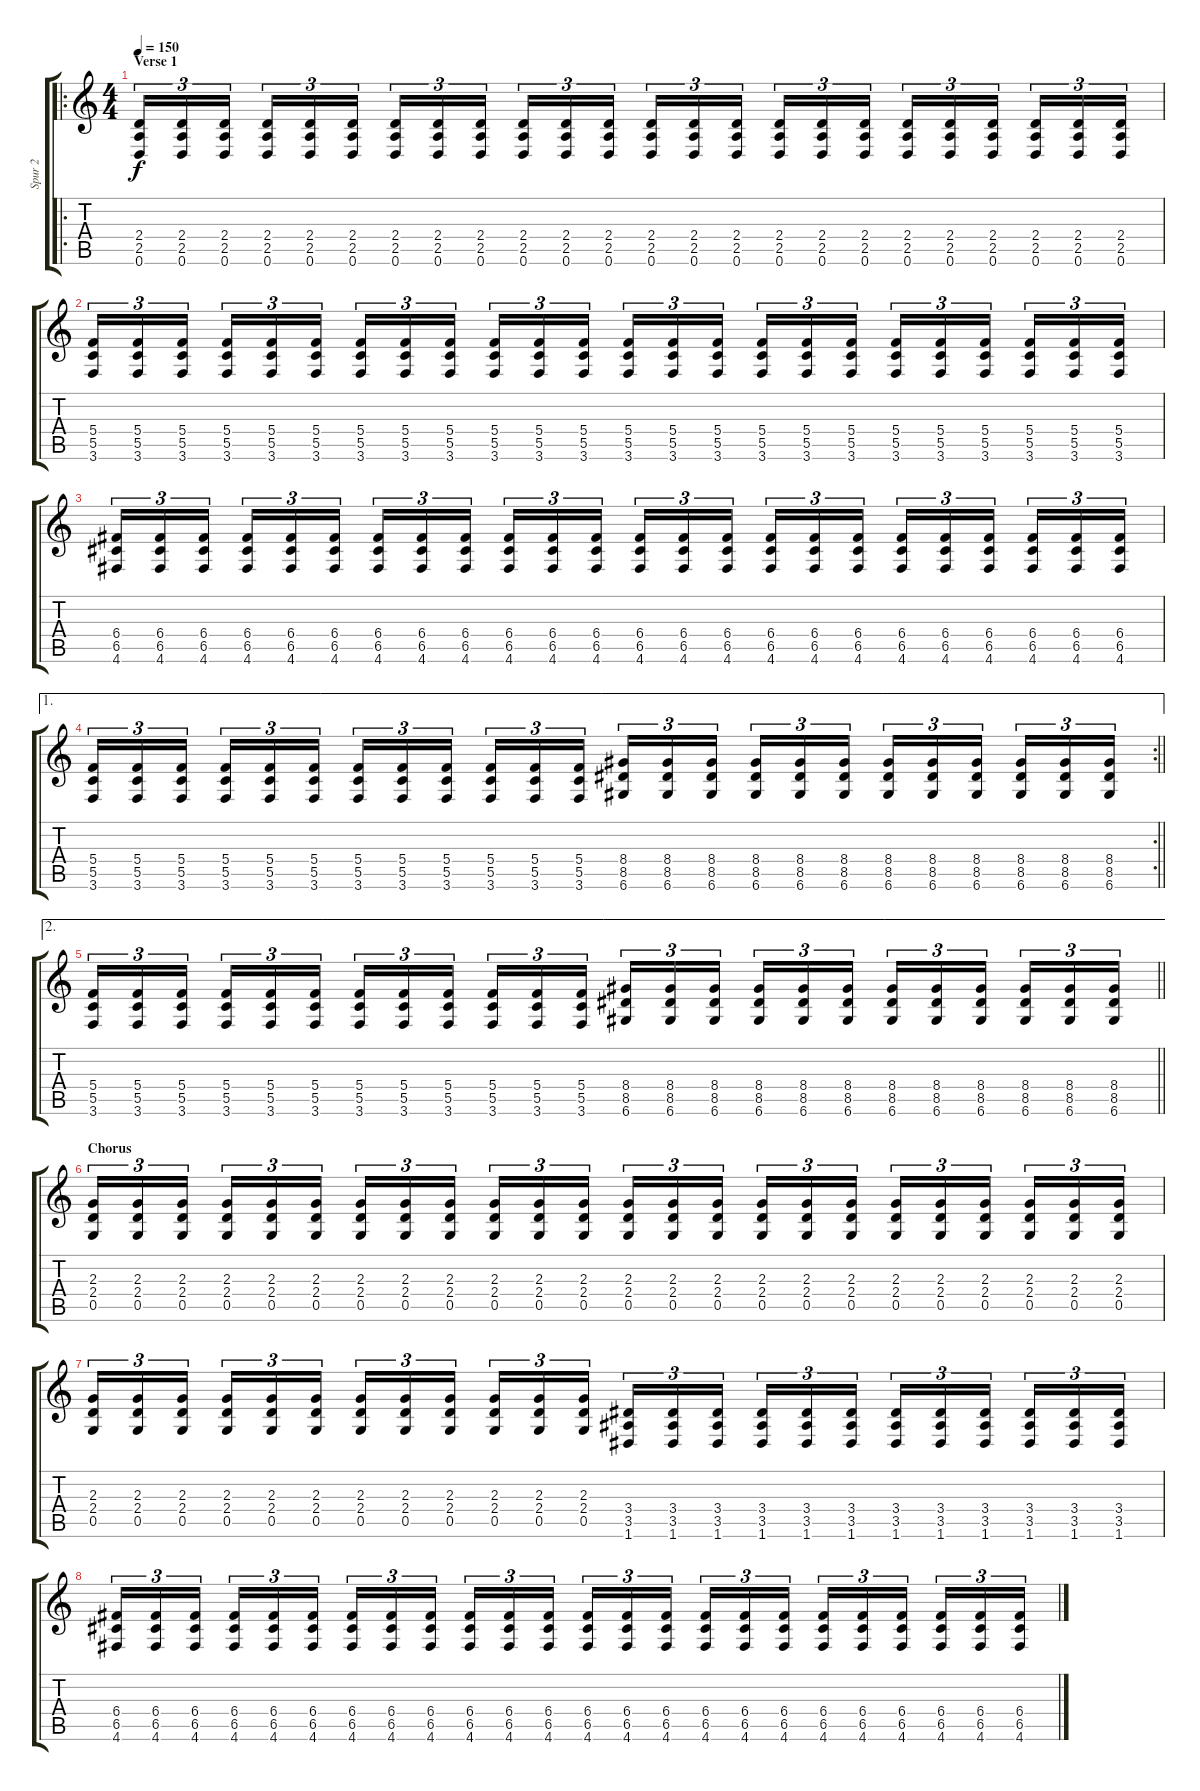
\track ("Spur 2" "Spur 2") {instrument distortionguitar}
\staff {score tabs}
\tuning (D4 A3 F3 C3 G2 D2) {hide}
\ro
\ts (4 4)
\section ("" "Verse 1")
\tempo 150
\clef g2
\ks c
(2.4 2.5 0.6).16{tu (3 2) dy f} (2.4 2.5 0.6).16{tu (3 2)} (2.4 2.5 0.6).16{tu (3 2) beam splitsecondary} (2.4 2.5 0.6).16{tu (3 2)} (2.4 2.5 0.6).16{tu (3 2)} (2.4 2.5 0.6).16{tu (3 2)} (2.4 2.5 0.6).16{tu (3 2)} (2.4 2.5 0.6).16{tu (3 2)} (2.4 2.5 0.6).16{tu (3 2) beam splitsecondary} (2.4 2.5 0.6).16{tu (3 2)} (2.4 2.5 0.6).16{tu (3 2)} (2.4 2.5 0.6).16{tu (3 2)} (2.4 2.5 0.6).16{tu (3 2)} (2.4 2.5 0.6).16{tu (3 2)} (2.4 2.5 0.6).16{tu (3 2) beam splitsecondary} (2.4 2.5 0.6).16{tu (3 2)} (2.4 2.5 0.6).16{tu (3 2)} (2.4 2.5 0.6).16{tu (3 2)} (2.4 2.5 0.6).16{tu (3 2)} (2.4 2.5 0.6).16{tu (3 2)} (2.4 2.5 0.6).16{tu (3 2) beam splitsecondary} (2.4 2.5 0.6).16{tu (3 2)} (2.4 2.5 0.6).16{tu (3 2)} (2.4 2.5 0.6).16{tu (3 2)} |
(5.4 5.5 3.6).16{tu (3 2)} (5.4 5.5 3.6).16{tu (3 2)} (5.4 5.5 3.6).16{tu (3 2) beam splitsecondary} (5.4 5.5 3.6).16{tu (3 2)} (5.4 5.5 3.6).16{tu (3 2)} (5.4 5.5 3.6).16{tu (3 2)} (5.4 5.5 3.6).16{tu (3 2)} (5.4 5.5 3.6).16{tu (3 2)} (5.4 5.5 3.6).16{tu (3 2) beam splitsecondary} (5.4 5.5 3.6).16{tu (3 2)} (5.4 5.5 3.6).16{tu (3 2)} (5.4 5.5 3.6).16{tu (3 2)} (5.4 5.5 3.6).16{tu (3 2)} (5.4 5.5 3.6).16{tu (3 2)} (5.4 5.5 3.6).16{tu (3 2) beam splitsecondary} (5.4 5.5 3.6).16{tu (3 2)} (5.4 5.5 3.6).16{tu (3 2)} (5.4 5.5 3.6).16{tu (3 2)} (5.4 5.5 3.6).16{tu (3 2)} (5.4 5.5 3.6).16{tu (3 2)} (5.4 5.5 3.6).16{tu (3 2) beam splitsecondary} (5.4 5.5 3.6).16{tu (3 2)} (5.4 5.5 3.6).16{tu (3 2)} (5.4 5.5 3.6).16{tu (3 2)} |
(6.4 6.5 4.6).16{tu (3 2)} (6.4 6.5 4.6).16{tu (3 2)} (6.4 6.5 4.6).16{tu (3 2) beam splitsecondary} (6.4 6.5 4.6).16{tu (3 2)} (6.4 6.5 4.6).16{tu (3 2)} (6.4 6.5 4.6).16{tu (3 2)} (6.4 6.5 4.6).16{tu (3 2)} (6.4 6.5 4.6).16{tu (3 2)} (6.4 6.5 4.6).16{tu (3 2) beam splitsecondary} (6.4 6.5 4.6).16{tu (3 2)} (6.4 6.5 4.6).16{tu (3 2)} (6.4 6.5 4.6).16{tu (3 2)} (6.4 6.5 4.6).16{tu (3 2)} (6.4 6.5 4.6).16{tu (3 2)} (6.4 6.5 4.6).16{tu (3 2) beam splitsecondary} (6.4 6.5 4.6).16{tu (3 2)} (6.4 6.5 4.6).16{tu (3 2)} (6.4 6.5 4.6).16{tu (3 2)} (6.4 6.5 4.6).16{tu (3 2)} (6.4 6.5 4.6).16{tu (3 2)} (6.4 6.5 4.6).16{tu (3 2) beam splitsecondary} (6.4 6.5 4.6).16{tu (3 2)} (6.4 6.5 4.6).16{tu (3 2)} (6.4 6.5 4.6).16{tu (3 2)} |
\ae 1
\rc 2
\barLineRight lightlight
(5.4 5.5 3.6).16{tu (3 2)} (5.4 5.5 3.6).16{tu (3 2)} (5.4 5.5 3.6).16{tu (3 2) beam splitsecondary} (5.4 5.5 3.6).16{tu (3 2)} (5.4 5.5 3.6).16{tu (3 2)} (5.4 5.5 3.6).16{tu (3 2)} (5.4 5.5 3.6).16{tu (3 2)} (5.4 5.5 3.6).16{tu (3 2)} (5.4 5.5 3.6).16{tu (3 2) beam splitsecondary} (5.4 5.5 3.6).16{tu (3 2)} (5.4 5.5 3.6).16{tu (3 2)} (5.4 5.5 3.6).16{tu (3 2)} (8.4 8.5 6.6).16{tu (3 2)} (8.4 8.5 6.6).16{tu (3 2)} (8.4 8.5 6.6).16{tu (3 2) beam splitsecondary} (8.4 8.5 6.6).16{tu (3 2)} (8.4 8.5 6.6).16{tu (3 2)} (8.4 8.5 6.6).16{tu (3 2)} (8.4 8.5 6.6).16{tu (3 2)} (8.4 8.5 6.6).16{tu (3 2)} (8.4 8.5 6.6).16{tu (3 2) beam splitsecondary} (8.4 8.5 6.6).16{tu (3 2)} (8.4 8.5 6.6).16{tu (3 2)} (8.4 8.5 6.6).16{tu (3 2)} |
\ae 2
\barLineRight lightlight
(5.4 5.5 3.6).16{tu (3 2)} (5.4 5.5 3.6).16{tu (3 2)} (5.4 5.5 3.6).16{tu (3 2) beam splitsecondary} (5.4 5.5 3.6).16{tu (3 2)} (5.4 5.5 3.6).16{tu (3 2)} (5.4 5.5 3.6).16{tu (3 2)} (5.4 5.5 3.6).16{tu (3 2)} (5.4 5.5 3.6).16{tu (3 2)} (5.4 5.5 3.6).16{tu (3 2) beam splitsecondary} (5.4 5.5 3.6).16{tu (3 2)} (5.4 5.5 3.6).16{tu (3 2)} (5.4 5.5 3.6).16{tu (3 2)} (8.4 8.5 6.6).16{tu (3 2)} (8.4 8.5 6.6).16{tu (3 2)} (8.4 8.5 6.6).16{tu (3 2) beam splitsecondary} (8.4 8.5 6.6).16{tu (3 2)} (8.4 8.5 6.6).16{tu (3 2)} (8.4 8.5 6.6).16{tu (3 2)} (8.4 8.5 6.6).16{tu (3 2)} (8.4 8.5 6.6).16{tu (3 2)} (8.4 8.5 6.6).16{tu (3 2) beam splitsecondary} (8.4 8.5 6.6).16{tu (3 2)} (8.4 8.5 6.6).16{tu (3 2)} (8.4 8.5 6.6).16{tu (3 2)} |
\section ("" "Chorus")
(2.3 2.4 0.5).16{tu (3 2)} (2.3 2.4 0.5).16{tu (3 2)} (2.3 2.4 0.5).16{tu (3 2) beam splitsecondary} (2.3 2.4 0.5).16{tu (3 2)} (2.3 2.4 0.5).16{tu (3 2)} (2.3 2.4 0.5).16{tu (3 2)} (2.3 2.4 0.5).16{tu (3 2)} (2.3 2.4 0.5).16{tu (3 2)} (2.3 2.4 0.5).16{tu (3 2) beam splitsecondary} (2.3 2.4 0.5).16{tu (3 2)} (2.3 2.4 0.5).16{tu (3 2)} (2.3 2.4 0.5).16{tu (3 2)} (2.3 2.4 0.5).16{tu (3 2)} (2.3 2.4 0.5).16{tu (3 2)} (2.3 2.4 0.5).16{tu (3 2) beam splitsecondary} (2.3 2.4 0.5).16{tu (3 2)} (2.3 2.4 0.5).16{tu (3 2)} (2.3 2.4 0.5).16{tu (3 2)} (2.3 2.4 0.5).16{tu (3 2)} (2.3 2.4 0.5).16{tu (3 2)} (2.3 2.4 0.5).16{tu (3 2) beam splitsecondary} (2.3 2.4 0.5).16{tu (3 2)} (2.3 2.4 0.5).16{tu (3 2)} (2.3 2.4 0.5).16{tu (3 2)} |
(2.3 2.4 0.5).16{tu (3 2)} (2.3 2.4 0.5).16{tu (3 2)} (2.3 2.4 0.5).16{tu (3 2) beam splitsecondary} (2.3 2.4 0.5).16{tu (3 2)} (2.3 2.4 0.5).16{tu (3 2)} (2.3 2.4 0.5).16{tu (3 2)} (2.3 2.4 0.5).16{tu (3 2)} (2.3 2.4 0.5).16{tu (3 2)} (2.3 2.4 0.5).16{tu (3 2) beam splitsecondary} (2.3 2.4 0.5).16{tu (3 2)} (2.3 2.4 0.5).16{tu (3 2)} (2.3 2.4 0.5).16{tu (3 2)} (3.4 3.5 1.6).16{tu (3 2)} (3.4 3.5 1.6).16{tu (3 2)} (3.4 3.5 1.6).16{tu (3 2) beam splitsecondary} (3.4 3.5 1.6).16{tu (3 2)} (3.4 3.5 1.6).16{tu (3 2)} (3.4 3.5 1.6).16{tu (3 2)} (3.4 3.5 1.6).16{tu (3 2)} (3.4 3.5 1.6).16{tu (3 2)} (3.4 3.5 1.6).16{tu (3 2) beam splitsecondary} (3.4 3.5 1.6).16{tu (3 2)} (3.4 3.5 1.6).16{tu (3 2)} (3.4 3.5 1.6).16{tu (3 2)} |
(6.4 6.5 4.6).16{tu (3 2)} (6.4 6.5 4.6).16{tu (3 2)} (6.4 6.5 4.6).16{tu (3 2) beam splitsecondary} (6.4 6.5 4.6).16{tu (3 2)} (6.4 6.5 4.6).16{tu (3 2)} (6.4 6.5 4.6).16{tu (3 2)} (6.4 6.5 4.6).16{tu (3 2)} (6.4 6.5 4.6).16{tu (3 2)} (6.4 6.5 4.6).16{tu (3 2) beam splitsecondary} (6.4 6.5 4.6).16{tu (3 2)} (6.4 6.5 4.6).16{tu (3 2)} (6.4 6.5 4.6).16{tu (3 2)} (6.4 6.5 4.6).16{tu (3 2)} (6.4 6.5 4.6).16{tu (3 2)} (6.4 6.5 4.6).16{tu (3 2) beam splitsecondary} (6.4 6.5 4.6).16{tu (3 2)} (6.4 6.5 4.6).16{tu (3 2)} (6.4 6.5 4.6).16{tu (3 2)} (6.4 6.5 4.6).16{tu (3 2)} (6.4 6.5 4.6).16{tu (3 2)} (6.4 6.5 4.6).16{tu (3 2) beam splitsecondary} (6.4 6.5 4.6).16{tu (3 2)} (6.4 6.5 4.6).16{tu (3 2)} (6.4 6.5 4.6).16{tu (3 2)}
